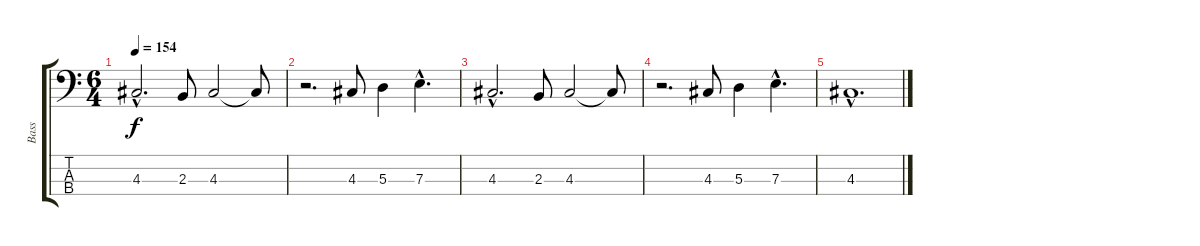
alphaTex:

\track ("Bass" "Bass") {instrument electricbassfinger}
\staff {score tabs}
\tuning (G2 D2 A1 E1) {hide}
\ts (6 4)
\tempo 154
\clef f4
\ks c
4.3{hac}.2{d dy f} 2.3.8 4.3.2 4.3{t}.8 |
r.2{d} 4.3.8 5.3.4 7.3{hac}.4{d} |
4.3{hac}.2{d} 2.3.8 4.3.2 4.3{t}.8 |
r.2{d} 4.3.8 5.3.4 7.3{hac}.4{d} |
4.3{hac}.1{d}
